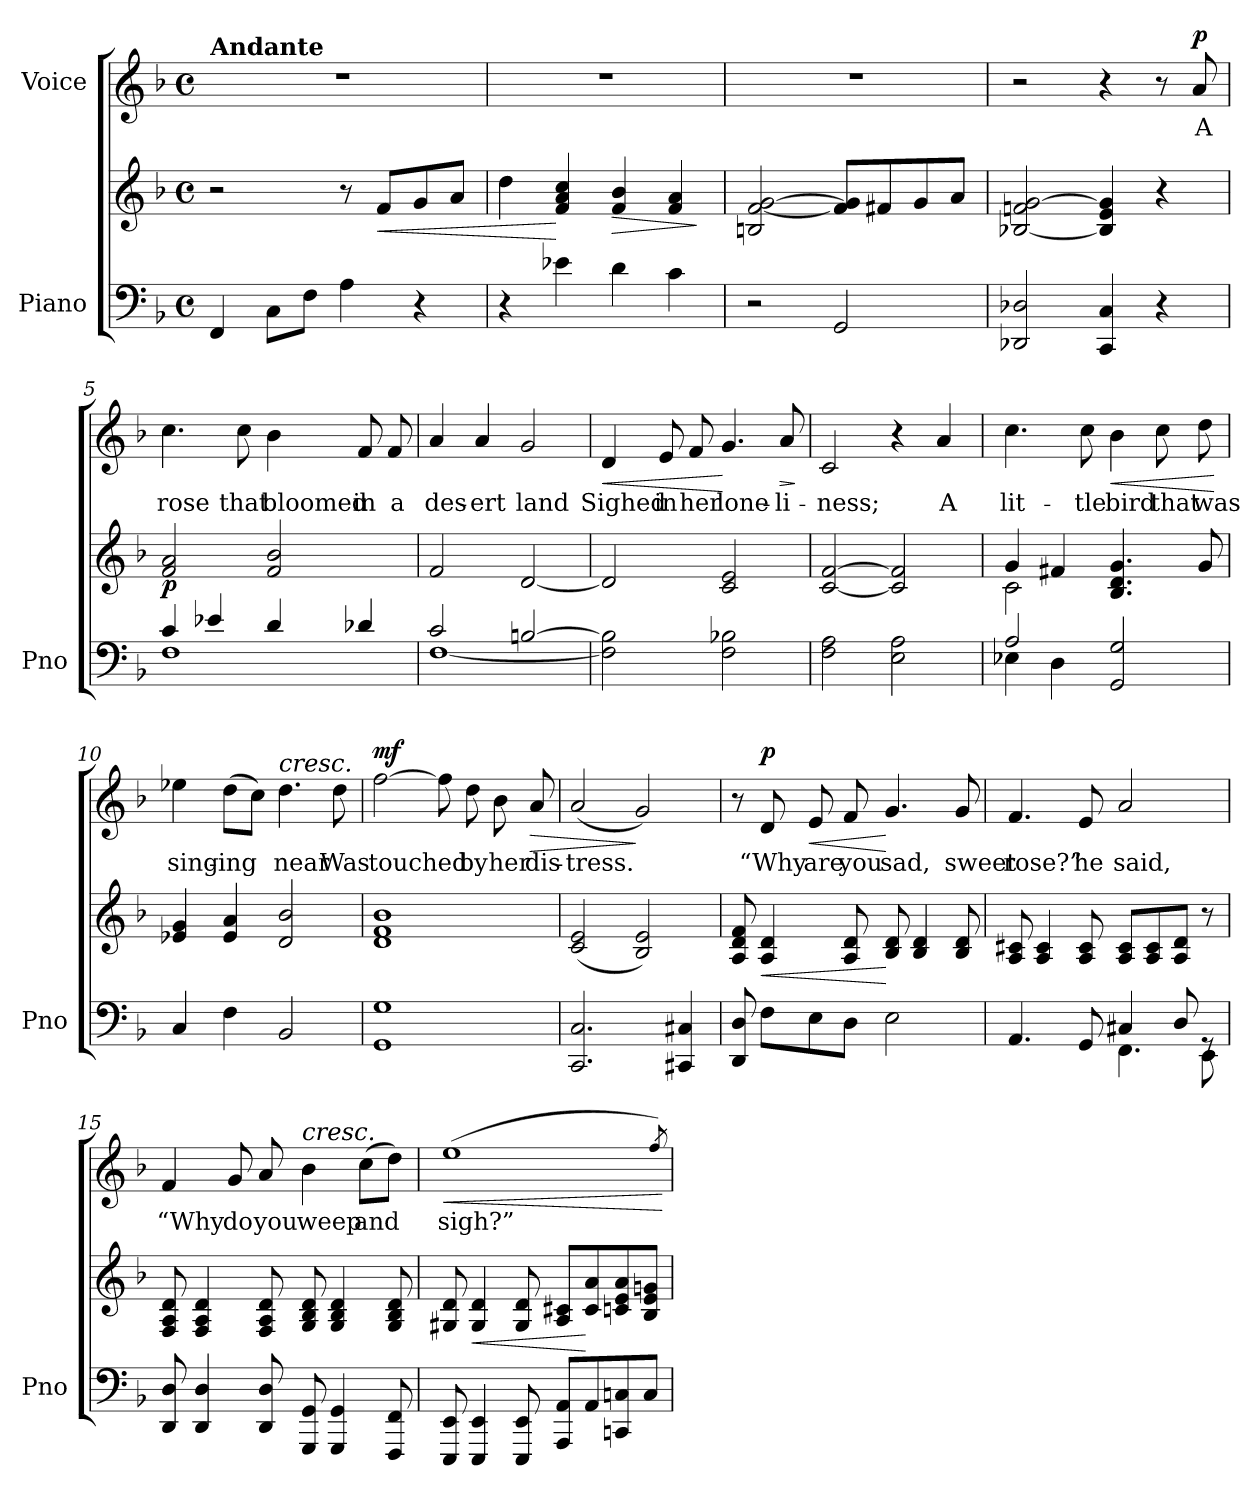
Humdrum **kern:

**kern	**kern	**dynam	**kern	**text	**dynam
*part2	*part2	*part2	*part1	*part1	*part1
*staff3	*staff2	*staff2/3	*staff1	*staff1	*staff1
*I"Piano	*	*	*I"Voice	*	*
*I'Pno	*	*	*	*	*
*clefF4	*clefG2	*	*clefG2	*	*
*k[b-]	*k[b-]	*	*k[b-]	*	*
*M4/4	*M4/4	*	*M4/4	*	*
*met(c)	*met(c)	*	*met(c)	*	*
=1	=1	=1	=1	=1	=1
!	!	!	!LO:TX:a:B:t=Andante	!	!
4FF/	2r	.	1r	.	.
8C\L	.	.	.	.	.
8F\J	.	.	.	.	.
4A\	8r	.	.	.	.
!	!	!LO:HP:b	!	!	!
.	8f/L	<	.	.	.
4r	8g/	.	.	.	.
.	(8a/J	.	.	.	.
=2	=2	=2	=2	=2	=2
4r	4dd\	.	1r	.	.
4e-X\	4f/ 4a/ 4cc/	[	.	.	.
!	!	!LO:HP:b	!	!	!
4d\	4f/ 4b-/	>	.	.	.
4c\	4f/ 4a/	.	.	.	.
.	.	]	.	.	.
=3	=3	=3	=3	=3	=3
2r	2Bn/ [2f/ [2g/	.	1r	.	.
2GG/	8f/] 8g/]L	.	.	.	.
.	8f#X/	.	.	.	.
.	8g/	.	.	.	.
.	8a/J	.	.	.	.
=4	=4	=4	=4	=4	=4
2DD-X/ 2D-X/	[2B-X/ 2fn/ [2g/	.	2r	.	.
4CC/ 4C/	4B-/] 4e/ 4g/]	.	4r	.	.
4r	4r	.	8r	.	.
!	!	!	!	!LO:LY:b	!LO:DY:a
.	.	.	8a/	A	p
!!LO:LB:g=z
=5	=5	=5	=5	=5	=5
*^	*	*	*	*	*
!	!	!	!LO:DY:b	!	!LO:LY:b	!
4c/	1F	2f/ 2a/	p	4.cc\	rose	.
4e-X/	.	.	.	.	.	.
!	!	!	!	!	!LO:LY:b	!
.	.	.	.	8cc\	that	.
!	!	!	!	!	!LO:LY:b	!
4d/	.	2f/ 2b-/	.	4b-\	bloomed	.
!	!	!	!	!	!LO:LY:b	!
4d-X/	.	.	.	8f/	in	.
!	!	!	!	!	!LO:LY:b	!
.	.	.	.	8f/	a	.
=6	=6	=6	=6	=6	=6	=6
!	!	!	!	!	!LO:LY:b	!
2c/	[1F	2f/	.	4a/	des-	.
!	!	!	!	!	!LO:LY:b	!
.	.	.	.	4a/	-ert	.
!	!	!	!	!	!LO:LY:b	!
[2Bn/	.	[2d/	.	2g/	land	.
*v	*v	*	*	*	*	*
=7	=7	=7	=7	=7	=7
!	!	!	!	!LO:LY:b	!LO:HP:b
2F\] 2B\]	2d/]	.	4d/	Sighed	<
!	!	!	!	!LO:LY:b	!
.	.	.	8e/	in	.
!	!	!	!	!LO:LY:b	!
.	.	.	8f/	her	.
!	!	!	!	!LO:LY:b	!
2F\ 2B-X\	2c/ 2e/	.	4.g/	lone-	[
!	!	!	!	!LO:LY:b	!LO:HP:b
.	.	.	8a/	-li-	>
.	.	.	.	.	]
!!LO:LB:g=z
=8	=8	=8	=8	=8	=8
!	!	!	!	!LO:LY:b	!
2F\ 2A\	[2c/ [2f/	.	2c/	-ness;	.
2E\ 2A\	2c/] 2f/]	.	4r	.	.
!	!	!	!	!LO:LY:b	!
.	.	.	4a/	A	.
=9	=9	=9	=9	=9	=9
*^	*^	*	*	*	*
!	!	!	!	!	!	!LO:LY:b	!
2A/	4E-X\	4g/	2c\	.	4.cc\	lit-	.
.	4D\	4f#X/	.	.	.	.	.
!	!	!	!	!	!	!LO:LY:b	!
.	.	.	.	.	8cc\	-tle	.
!	!	!	!	!	!	!LO:LY:b	!LO:HP:b
2GG/ 2G/	2ryy	4.B-/ 4.d/ 4.g/	2ryy	.	4b-\	bird	<
!	!	!	!	!	!	!LO:LY:b	!
.	.	.	.	.	8cc\	that	.
!	!	!	!	!	!	!LO:LY:b	!
.	.	8g/	.	.	8dd\	was	.
*v	*v	*	*	*	*	*	*
*	*v	*v	*	*	*	*
.	.	.	.	.	[
=10	=10	=10	=10	=10	=10
!	!	!	!	!LO:LY:b	!
4C/	4e-X/ 4g/	.	4ee-X\	sing-	.
!	!	!	!	!LO:LY:b	!
4F\	4e-/ 4a/	.	(>8dd\L	-ing	.
.	.	.	8cc\J)	.	.
!	!	!	!LO:TX:a:i:t=cresc.	!	!
!	!	!	!	!LO:LY:b	!
2BB-/	2d/ 2b-/	.	4.dd\	near	.
!	!	!	!	!LO:LY:b	!
.	.	.	8dd\	Was	.
!!LO:PB:g=z
=11	=11	=11	=11	=11	=11
!	!	!	!	!LO:LY:b	!LO:DY:a
1GG 1G	1d 1f 1b-	.	[2ff\	touched	mf
.	.	.	8ff\]	.	.
!	!	!	!	!LO:LY:b	!
.	.	.	8dd\	by	.
!	!	!	!	!LO:LY:b	!
.	.	.	8b-\	her	.
!	!	!	!	!LO:LY:b	!LO:HP:b
.	.	.	8a/	dis-	>
=12	=12	=12	=12	=12	=12
!	!	!	!	!LO:LY:b	!
2.CC/ 2.C/	(>2c/ 2e/	.	(<2a/	-tress.	.
.	2B-/ 2e/)	.	2g/)	.	]
4CC#X/ 4C#X/	.	.	.	.	.
=13	=13	=13	=13	=13	=13
8DD/ 8D/	8A/ 8d/ 8f/	.	8r	.	.
!	!	!LO:HP:b	!	!LO:LY:b	!LO:DY:a
8F\L	4A/ 4d/	<	8d/	“Why	p
!	!	!	!	!LO:LY:b	!LO:HP:b
8E\	.	.	8e/	are	<
!	!	!	!	!LO:LY:b	!
8D\J	8A/ 8d/	.	8f/	you	.
!	!	!	!	!LO:LY:b	!
2E\	8B-/ 8d/	[	4.g/	sad,	[
.	4B-/ 4d/	.	.	.	.
!	!	!	!	!LO:LY:b	!
.	8B-/ 8d/	.	8g/	sweet	.
!!LO:LB:g=z
=14	=14	=14	=14	=14	=14
*^	*	*	*	*	*
!	!	!	!	!	!LO:LY:b	!
4.AA/	2ryy	8A/ 8c#X/	.	4.f/	rose?”	.
.	.	4A/ 4c#/	.	.	.	.
!	!	!	!	!	!LO:LY:b	!
8GG/	.	8A/ 8c#/	.	8e/	he	.
!	!	!	!	!	!LO:LY:b	!
4C#X/	4.FF\	8A/ 8c#/L	.	2a/	said,	.
.	.	8A/ 8c#/	.	.	.	.
8D/	.	8A/ 8d/J	.	.	.	.
8rGG	8EE\	8r	.	.	.	.
=15	=15	=15	=15	=15	=15	=15
!	!	!	!	!	!LO:LY:b	!
*v	*v	*	*	*	*	*
8DD/ 8D/	8F/ 8A/ 8d/	.	4f/	“Why	.
4DD/ 4D/	4F/ 4A/ 4d/	.	.	.	.
!	!	!	!	!LO:LY:b	!
.	.	.	8g/	do	.
!	!	!	!	!LO:LY:b	!
8DD/ 8D/	8F/ 8A/ 8d/	.	8a/	you	.
!	!	!	!LO:TX:a:i:t=cresc.	!	!
!	!	!	!	!LO:LY:b	!
8GGG/ 8GG/	8G/ 8B-/ 8d/	.	4b-\	weep	.
4GGG/ 4GG/	4G/ 4B-/ 4d/	.	.	.	.
!	!	!	!	!LO:LY:b	!
.	.	.	(>8cc\L	and	.
8FFF/ 8FF/	8G/ 8B-/ 8d/	.	8dd\J)	.	.
=16	=16	=16	=16	=16	=16
!	!	!	!	!LO:LY:b	!LO:HP:b
8EEE/ 8EE/	8G#X/ 8d/	.	(<1ee	sigh?”	<
!	!	!LO:HP:b	!	!	!
4EEE/ 4EE/	4G#/ 4d/	<	.	.	.
8EEE/ 8EE/	8G#/ 8d/	.	.	.	.
8AAA/ 8AA/L	8A/ 8c#X/L	.	.	.	.
8AA/	8c#/ 8a/	[	.	.	.
8CCn/ 8Cn/	8cn/ 8e/ 8a/	.	.	.	.
8C/J	8B-/ 8e/ 8gn/J	.	.	.	.
.	.	.	8qff/)	.	.
.	.	.	.	.	[
=	=	=	=	=	=
*-	*-	*-	*-	*-	*-
